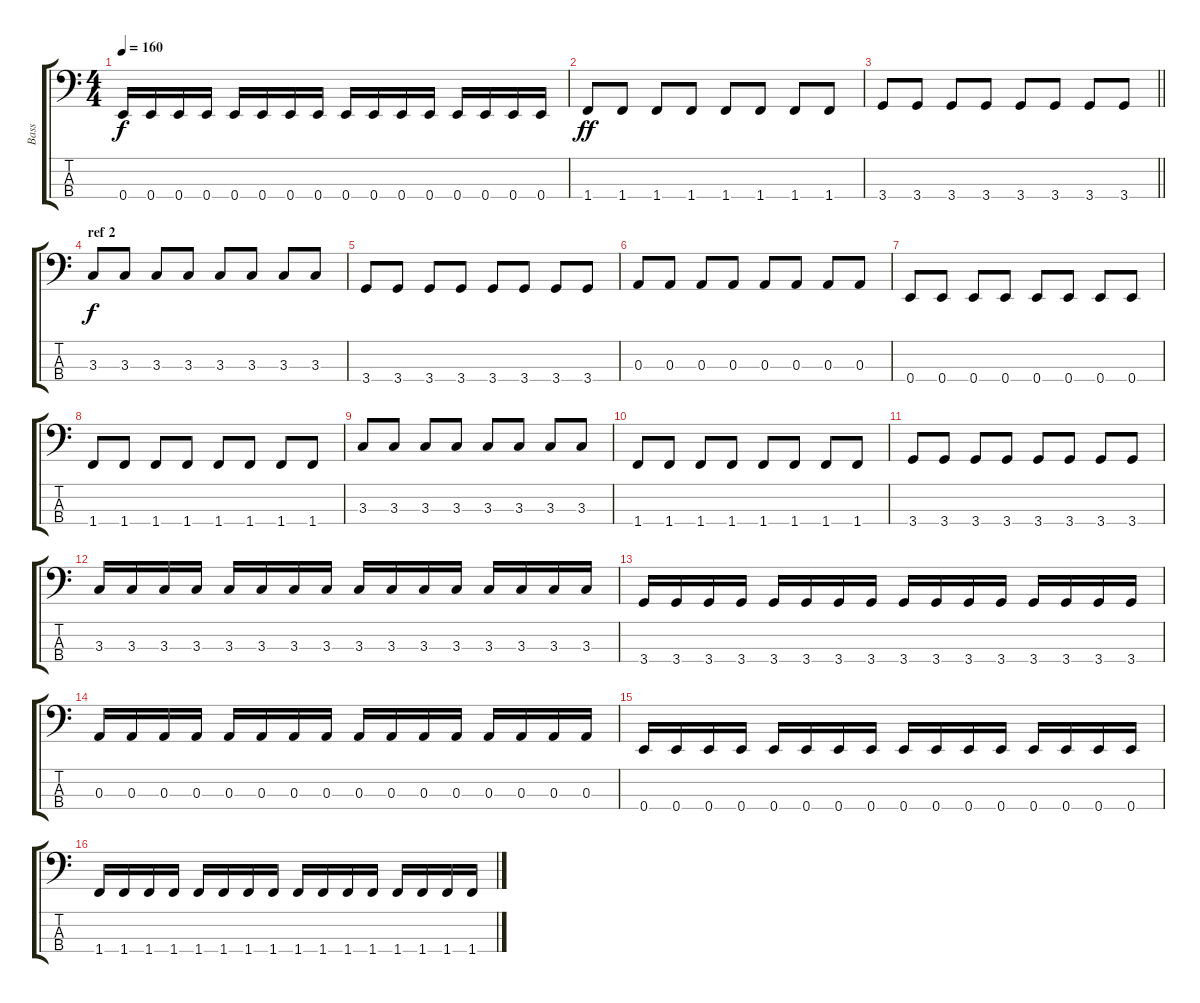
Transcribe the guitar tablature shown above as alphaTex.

\track ("Bass" "Bass") {instrument electricbasspick}
\staff {score tabs}
\tuning (G2 D2 A1 E1) {hide}
\ts (4 4)
\tempo 160
\clef f4
\ks c
0.4.16{dy f} 0.4.16 0.4.16 0.4.16 0.4.16 0.4.16 0.4.16 0.4.16 0.4.16 0.4.16 0.4.16 0.4.16 0.4.16 0.4.16 0.4.16 0.4.16 |
1.4.8{dy ff} 1.4.8 1.4.8 1.4.8 1.4.8 1.4.8 1.4.8 1.4.8 |
\barLineRight lightlight
3.4.8 3.4.8 3.4.8 3.4.8 3.4.8 3.4.8 3.4.8 3.4.8 |
\section ("" "ref 2")
3.3.8{dy f} 3.3.8 3.3.8 3.3.8 3.3.8 3.3.8 3.3.8 3.3.8 |
3.4.8 3.4.8 3.4.8 3.4.8 3.4.8 3.4.8 3.4.8 3.4.8 |
0.3.8 0.3.8 0.3.8 0.3.8 0.3.8 0.3.8 0.3.8 0.3.8 |
0.4.8 0.4.8 0.4.8 0.4.8 0.4.8 0.4.8 0.4.8 0.4.8 |
1.4.8 1.4.8 1.4.8 1.4.8 1.4.8 1.4.8 1.4.8 1.4.8 |
3.3.8 3.3.8 3.3.8 3.3.8 3.3.8 3.3.8 3.3.8 3.3.8 |
1.4.8 1.4.8 1.4.8 1.4.8 1.4.8 1.4.8 1.4.8 1.4.8 |
3.4.8 3.4.8 3.4.8 3.4.8 3.4.8 3.4.8 3.4.8 3.4.8 |
3.3.16 3.3.16 3.3.16 3.3.16 3.3.16 3.3.16 3.3.16 3.3.16 3.3.16 3.3.16 3.3.16 3.3.16 3.3.16 3.3.16 3.3.16 3.3.16 |
3.4.16 3.4.16 3.4.16 3.4.16 3.4.16 3.4.16 3.4.16 3.4.16 3.4.16 3.4.16 3.4.16 3.4.16 3.4.16 3.4.16 3.4.16 3.4.16 |
0.3.16 0.3.16 0.3.16 0.3.16 0.3.16 0.3.16 0.3.16 0.3.16 0.3.16 0.3.16 0.3.16 0.3.16 0.3.16 0.3.16 0.3.16 0.3.16 |
0.4.16 0.4.16 0.4.16 0.4.16 0.4.16 0.4.16 0.4.16 0.4.16 0.4.16 0.4.16 0.4.16 0.4.16 0.4.16 0.4.16 0.4.16 0.4.16 |
1.4.16 1.4.16 1.4.16 1.4.16 1.4.16 1.4.16 1.4.16 1.4.16 1.4.16 1.4.16 1.4.16 1.4.16 1.4.16 1.4.16 1.4.16 1.4.16
